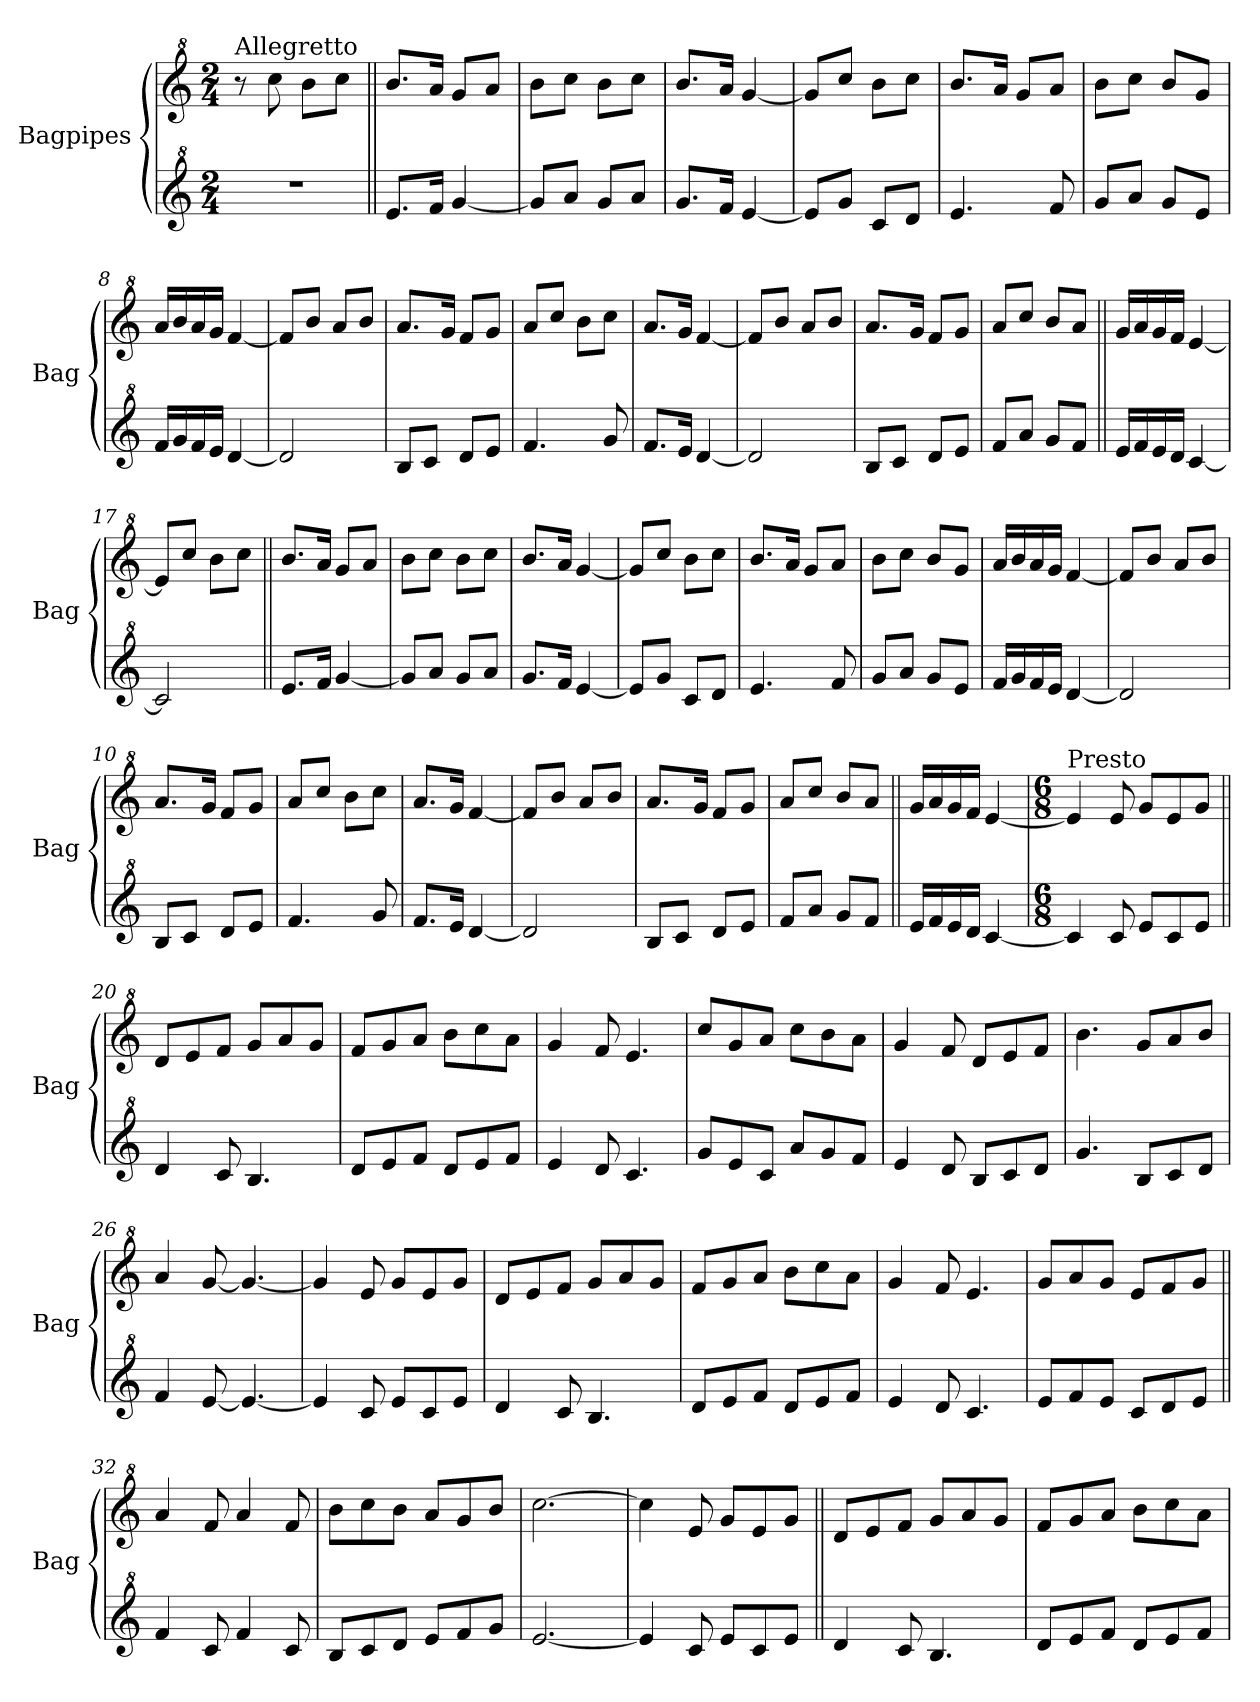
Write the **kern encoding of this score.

**kern	**kern
*part2	*part1
*staff2	*staff1
*I"Bagpipes	*I"Bagpipes
*I'Bag	*I'Bag
*clefG^2	*clefG^2
*k[]	*k[]
*C:	*C:
*M2/4	*M2/4
=1	=1
!	!LO:TX:a:t=Allegretto
2r	8r
.	8ccc\
.	8bb\L
.	8ccc\J
=2||	=2||
8.ee/L	8.bb/L
16ff/Jk	16aa/Jk
[4gg/	8gg/L
.	8aa/J
=3	=3
8gg/L]	8bb\L
8aa/J	8ccc\J
8gg/L	8bb\L
8aa/J	8ccc\J
=4	=4
8.gg/L	8.bb/L
16ff/Jk	16aa/Jk
[4ee/	[4gg/
=5	=5
8ee/L]	8gg/L]
8gg/J	8ccc/J
8cc/L	8bb\L
8dd/J	8ccc\J
=6	=6
4.ee/	8.bb/L
.	16aa/Jk
.	8gg/L
8ff/	8aa/J
=7	=7
8gg/L	8bb\L
8aa/J	8ccc\J
8gg/L	8bb/L
8ee/J	8gg/J
=8	=8
16ff/LL	16aa/LL
16gg/	16bb/
16ff/	16aa/
16ee/JJ	16gg/JJ
[4dd/	[4ff/
!!LO:LB:g=z
=9	=9
2dd/]	8ff/L]
.	8bb/J
.	8aa/L
.	8bb/J
=10	=10
8b/L	8.aa/L
8cc/J	.
.	16gg/Jk
8dd/L	8ff/L
8ee/J	8gg/J
=11	=11
4.ff/	8aa/L
.	8ccc/J
.	8bb\L
8gg/	8ccc\J
=12	=12
8.ff/L	8.aa/L
16ee/Jk	16gg/Jk
[4dd/	[4ff/
=13	=13
2dd/]	8ff/L]
.	8bb/J
.	8aa/L
.	8bb/J
=14	=14
8b/L	8.aa/L
8cc/J	.
.	16gg/Jk
8dd/L	8ff/L
8ee/J	8gg/J
=15	=15
8ff/L	8aa/L
8aa/J	8ccc/J
8gg/L	8bb/L
8ff/J	8aa/J
=16||	=16||
16ee/LL	16gg/LL
16ff/	16aa/
16ee/	16gg/
16dd/JJ	16ff/JJ
[4cc/	[4ee/
=17	=17
2cc/]	8ee/L]
.	8ccc/J
.	8bb\L
.	8ccc\J
=2||	=2||
8.ee/L	8.bb/L
16ff/Jk	16aa/Jk
[4gg/	8gg/L
.	8aa/J
=3	=3
8gg/L]	8bb\L
8aa/J	8ccc\J
8gg/L	8bb\L
8aa/J	8ccc\J
=4	=4
8.gg/L	8.bb/L
16ff/Jk	16aa/Jk
[4ee/	[4gg/
=5	=5
8ee/L]	8gg/L]
8gg/J	8ccc/J
8cc/L	8bb\L
8dd/J	8ccc\J
=6	=6
4.ee/	8.bb/L
.	16aa/Jk
.	8gg/L
8ff/	8aa/J
=7	=7
8gg/L	8bb\L
8aa/J	8ccc\J
8gg/L	8bb/L
8ee/J	8gg/J
=8	=8
16ff/LL	16aa/LL
16gg/	16bb/
16ff/	16aa/
16ee/JJ	16gg/JJ
[4dd/	[4ff/
!!LO:LB:g=z
=9	=9
2dd/]	8ff/L]
.	8bb/J
.	8aa/L
.	8bb/J
=10	=10
8b/L	8.aa/L
8cc/J	.
.	16gg/Jk
8dd/L	8ff/L
8ee/J	8gg/J
=11	=11
4.ff/	8aa/L
.	8ccc/J
.	8bb\L
8gg/	8ccc\J
=12	=12
8.ff/L	8.aa/L
16ee/Jk	16gg/Jk
[4dd/	[4ff/
=13	=13
2dd/]	8ff/L]
.	8bb/J
.	8aa/L
.	8bb/J
=14	=14
8b/L	8.aa/L
8cc/J	.
.	16gg/Jk
8dd/L	8ff/L
8ee/J	8gg/J
=15	=15
8ff/L	8aa/L
8aa/J	8ccc/J
8gg/L	8bb/L
8ff/J	8aa/J
!!LO:LB:g=z
=18||	=18||
16ee/LL	16gg/LL
16ff/	16aa/
16ee/	16gg/
16dd/JJ	16ff/JJ
[4cc/	[4ee/
=19	=19
*M6/8	*M6/8
!	!LO:TX:a:t=Presto
4cc/]	4ee/]
8cc/	8ee/
8ee/L	8gg/L
8cc/	8ee/
8ee/J	8gg/J
=20||	=20||
4dd/	8dd/L
.	8ee/
8cc/	8ff/J
4.b/	8gg/L
.	8aa/
.	8gg/J
=21	=21
8dd/L	8ff/L
8ee/	8gg/
8ff/J	8aa/J
8dd/L	8bb\L
8ee/	8ccc\
8ff/J	8aa\J
=22	=22
4ee/	4gg/
8dd/	8ff/
4.cc/	4.ee/
=23	=23
8gg/L	8ccc/L
8ee/	8gg/
8cc/J	8aa/J
8aa/L	8ccc\L
8gg/	8bb\
8ff/J	8aa\J
=24	=24
4ee/	4gg/
8dd/	8ff/
8b/L	8dd/L
8cc/	8ee/
8dd/J	8ff/J
!!LO:LB:g=z
=25	=25
4.gg/	4.bb\
8b/L	8gg/L
8cc/	8aa/
8dd/J	8bb/J
=26	=26
4ff/	4aa/
[8ee/	[8gg/
4.ee/_	4.gg/_
=27	=27
4ee/]	4gg/]
8cc/	8ee/
8ee/L	8gg/L
8cc/	8ee/
8ee/J	8gg/J
=28	=28
4dd/	8dd/L
.	8ee/
8cc/	8ff/J
4.b/	8gg/L
.	8aa/
.	8gg/J
=29	=29
8dd/L	8ff/L
8ee/	8gg/
8ff/J	8aa/J
8dd/L	8bb\L
8ee/	8ccc\
8ff/J	8aa\J
=30	=30
4ee/	4gg/
8dd/	8ff/
4.cc/	4.ee/
=31	=31
8ee/L	8gg/L
8ff/	8aa/
8ee/J	8gg/J
8cc/L	8ee/L
8dd/	8ff/
8ee/J	8gg/J
!!LO:LB:g=z
=32||	=32||
4ff/	4aa/
8cc/	8ff/
4ff/	4aa/
8cc/	8ff/
=33	=33
8b/L	8bb\L
8cc/	8ccc\
8dd/J	8bb\J
8ee/L	8aa/L
8ff/	8gg/
8gg/J	8bb/J
=34	=34
[2.ee/	[2.ccc\
=35	=35
4ee/]	4ccc\]
8cc/	8ee/
8ee/L	8gg/L
8cc/	8ee/
8ee/J	8gg/J
=20||	=20||
4dd/	8dd/L
.	8ee/
8cc/	8ff/J
4.b/	8gg/L
.	8aa/
.	8gg/J
=21	=21
8dd/L	8ff/L
8ee/	8gg/
8ff/J	8aa/J
8dd/L	8bb\L
8ee/	8ccc\
8ff/J	8aa\J
=	=
*-	*-
